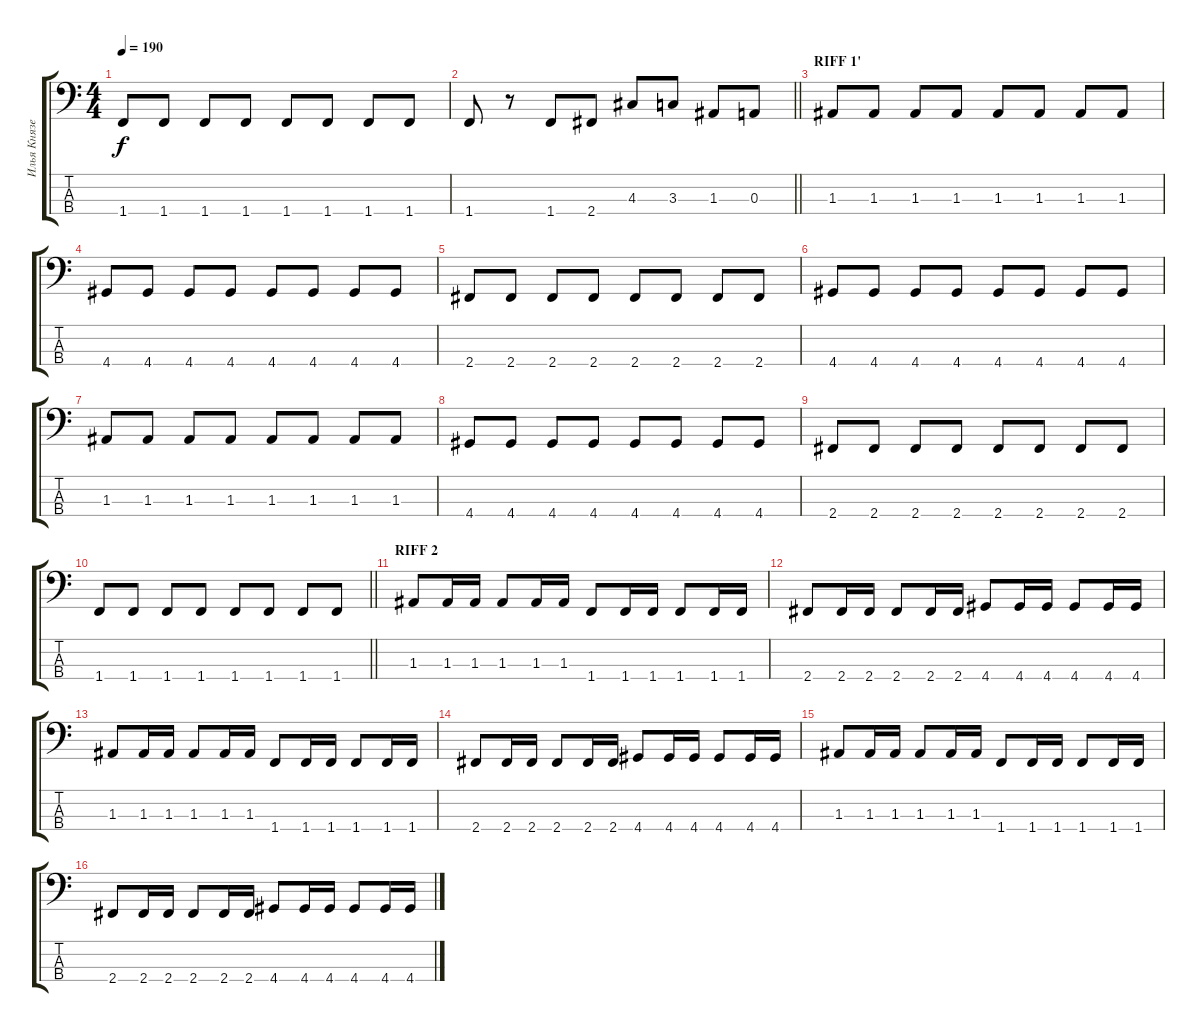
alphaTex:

\track ("Илья Князев" "Илья Князе") {instrument electricbasspick}
\staff {score tabs}
\tuning (G2 D2 A1 E1) {hide}
\ts (4 4)
\tempo 190
\clef f4
\ks c
1.4.8{dy f} 1.4.8 1.4.8 1.4.8 1.4.8 1.4.8 1.4.8 1.4.8 |
\barLineRight lightlight
1.4.8 r.8 1.4.8 2.4.8 4.3.8 3.3.8 1.3.8 0.3.8 |
\section ("" "RIFF 1'")
1.3.8 1.3.8 1.3.8 1.3.8 1.3.8 1.3.8 1.3.8 1.3.8 |
4.4.8 4.4.8 4.4.8 4.4.8 4.4.8 4.4.8 4.4.8 4.4.8 |
2.4.8 2.4.8 2.4.8 2.4.8 2.4.8 2.4.8 2.4.8 2.4.8 |
4.4.8 4.4.8 4.4.8 4.4.8 4.4.8 4.4.8 4.4.8 4.4.8 |
1.3.8 1.3.8 1.3.8 1.3.8 1.3.8 1.3.8 1.3.8 1.3.8 |
4.4.8 4.4.8 4.4.8 4.4.8 4.4.8 4.4.8 4.4.8 4.4.8 |
2.4.8 2.4.8 2.4.8 2.4.8 2.4.8 2.4.8 2.4.8 2.4.8 |
\barLineRight lightlight
1.4.8 1.4.8 1.4.8 1.4.8 1.4.8 1.4.8 1.4.8 1.4.8 |
\section ("" "RIFF 2")
1.3.8 1.3.16 1.3.16 1.3.8 1.3.16 1.3.16 1.4.8 1.4.16 1.4.16 1.4.8 1.4.16 1.4.16 |
2.4.8 2.4.16 2.4.16 2.4.8 2.4.16 2.4.16 4.4.8 4.4.16 4.4.16 4.4.8 4.4.16 4.4.16 |
1.3.8 1.3.16 1.3.16 1.3.8 1.3.16 1.3.16 1.4.8 1.4.16 1.4.16 1.4.8 1.4.16 1.4.16 |
2.4.8 2.4.16 2.4.16 2.4.8 2.4.16 2.4.16 4.4.8 4.4.16 4.4.16 4.4.8 4.4.16 4.4.16 |
1.3.8 1.3.16 1.3.16 1.3.8 1.3.16 1.3.16 1.4.8 1.4.16 1.4.16 1.4.8 1.4.16 1.4.16 |
2.4.8 2.4.16 2.4.16 2.4.8 2.4.16 2.4.16 4.4.8 4.4.16 4.4.16 4.4.8 4.4.16 4.4.16
